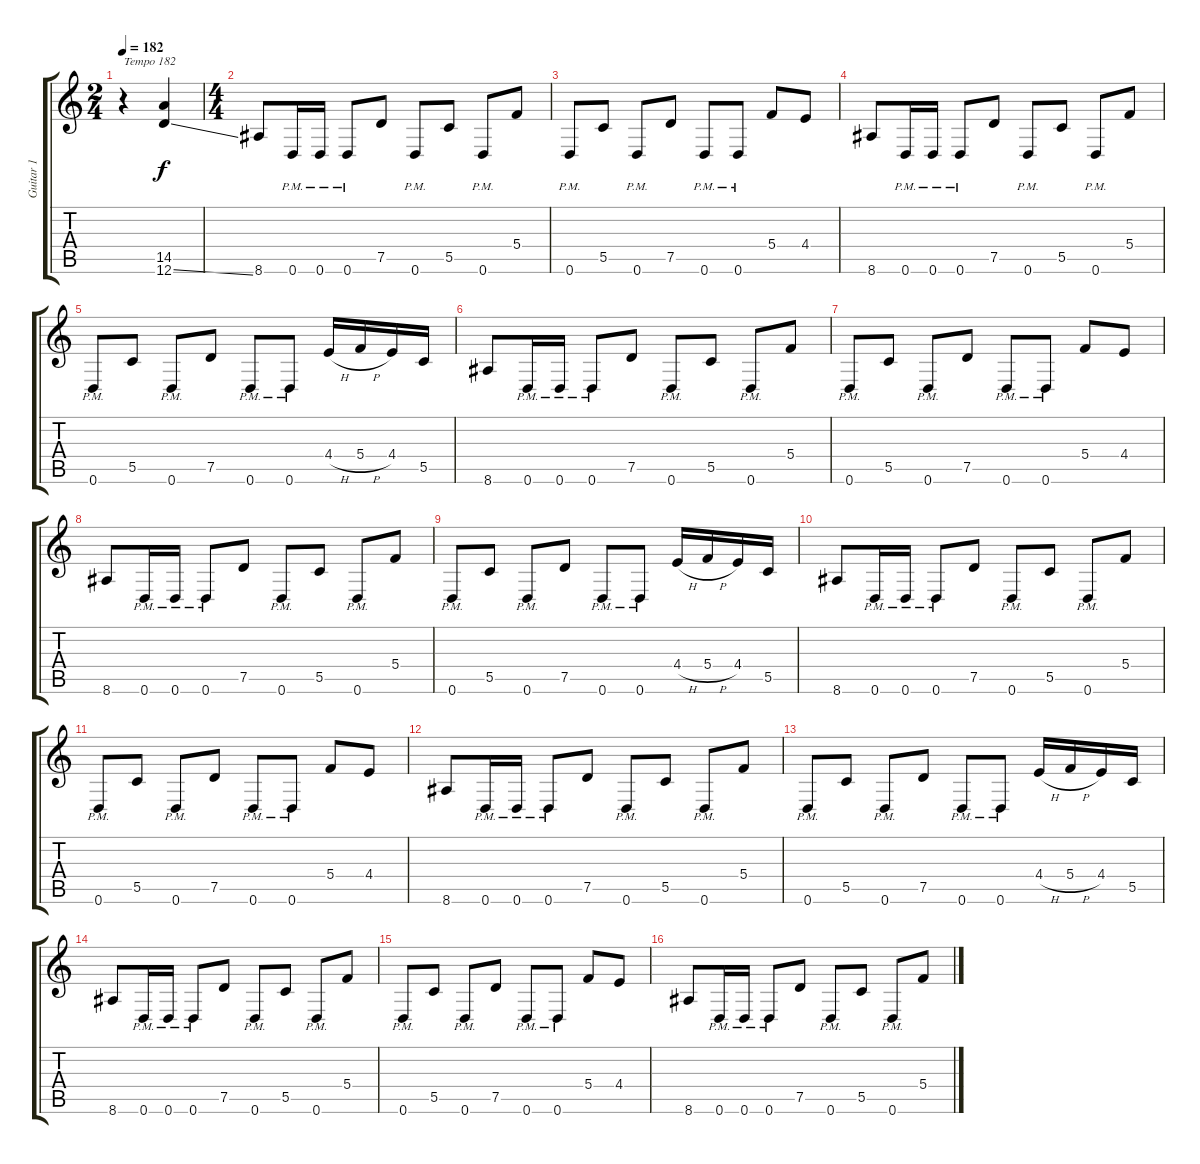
\track ("Guitar 1" "Guitar 1") {instrument distortionguitar}
\staff {score tabs}
\tuning (D4 A3 F3 C3 G2 D2) {hide}
\ts (2 4)
\tempo 182
\clef g2
\ks c
r.4{txt "Tempo 182" dy f instrument distortionguitar} (14.5 12.6{ss}).4 |
\ts (4 4)
8.6.8 0.6{pm}.16 0.6{pm}.16 0.6{pm}.8 7.5.8 0.6{pm}.8 5.5.8 0.6{pm}.8 5.4.8 |
0.6{pm}.8 5.5.8 0.6{pm}.8 7.5.8 0.6{pm}.8 0.6{pm}.8 5.4.8 4.4.8 |
8.6.8 0.6{pm}.16 0.6{pm}.16 0.6{pm}.8 7.5.8 0.6{pm}.8 5.5.8 0.6{pm}.8 5.4.8 |
0.6{pm}.8 5.5.8 0.6{pm}.8 7.5.8 0.6{pm}.8 0.6{pm}.8 4.4{h}.16 5.4{h}.16 4.4.16 5.5.16 |
8.6.8 0.6{pm}.16 0.6{pm}.16 0.6{pm}.8 7.5.8 0.6{pm}.8 5.5.8 0.6{pm}.8 5.4.8 |
0.6{pm}.8 5.5.8 0.6{pm}.8 7.5.8 0.6{pm}.8 0.6{pm}.8 5.4.8 4.4.8 |
8.6.8 0.6{pm}.16 0.6{pm}.16 0.6{pm}.8 7.5.8 0.6{pm}.8 5.5.8 0.6{pm}.8 5.4.8 |
0.6{pm}.8 5.5.8 0.6{pm}.8 7.5.8 0.6{pm}.8 0.6{pm}.8 4.4{h}.16 5.4{h}.16 4.4.16 5.5.16 |
8.6.8 0.6{pm}.16 0.6{pm}.16 0.6{pm}.8 7.5.8 0.6{pm}.8 5.5.8 0.6{pm}.8 5.4.8 |
0.6{pm}.8 5.5.8 0.6{pm}.8 7.5.8 0.6{pm}.8 0.6{pm}.8 5.4.8 4.4.8 |
8.6.8 0.6{pm}.16 0.6{pm}.16 0.6{pm}.8 7.5.8 0.6{pm}.8 5.5.8 0.6{pm}.8 5.4.8 |
0.6{pm}.8 5.5.8 0.6{pm}.8 7.5.8 0.6{pm}.8 0.6{pm}.8 4.4{h}.16 5.4{h}.16 4.4.16 5.5.16 |
8.6.8 0.6{pm}.16 0.6{pm}.16 0.6{pm}.8 7.5.8 0.6{pm}.8 5.5.8 0.6{pm}.8 5.4.8 |
0.6{pm}.8 5.5.8 0.6{pm}.8 7.5.8 0.6{pm}.8 0.6{pm}.8 5.4.8 4.4.8 |
8.6.8 0.6{pm}.16 0.6{pm}.16 0.6{pm}.8 7.5.8 0.6{pm}.8 5.5.8 0.6{pm}.8 5.4.8
